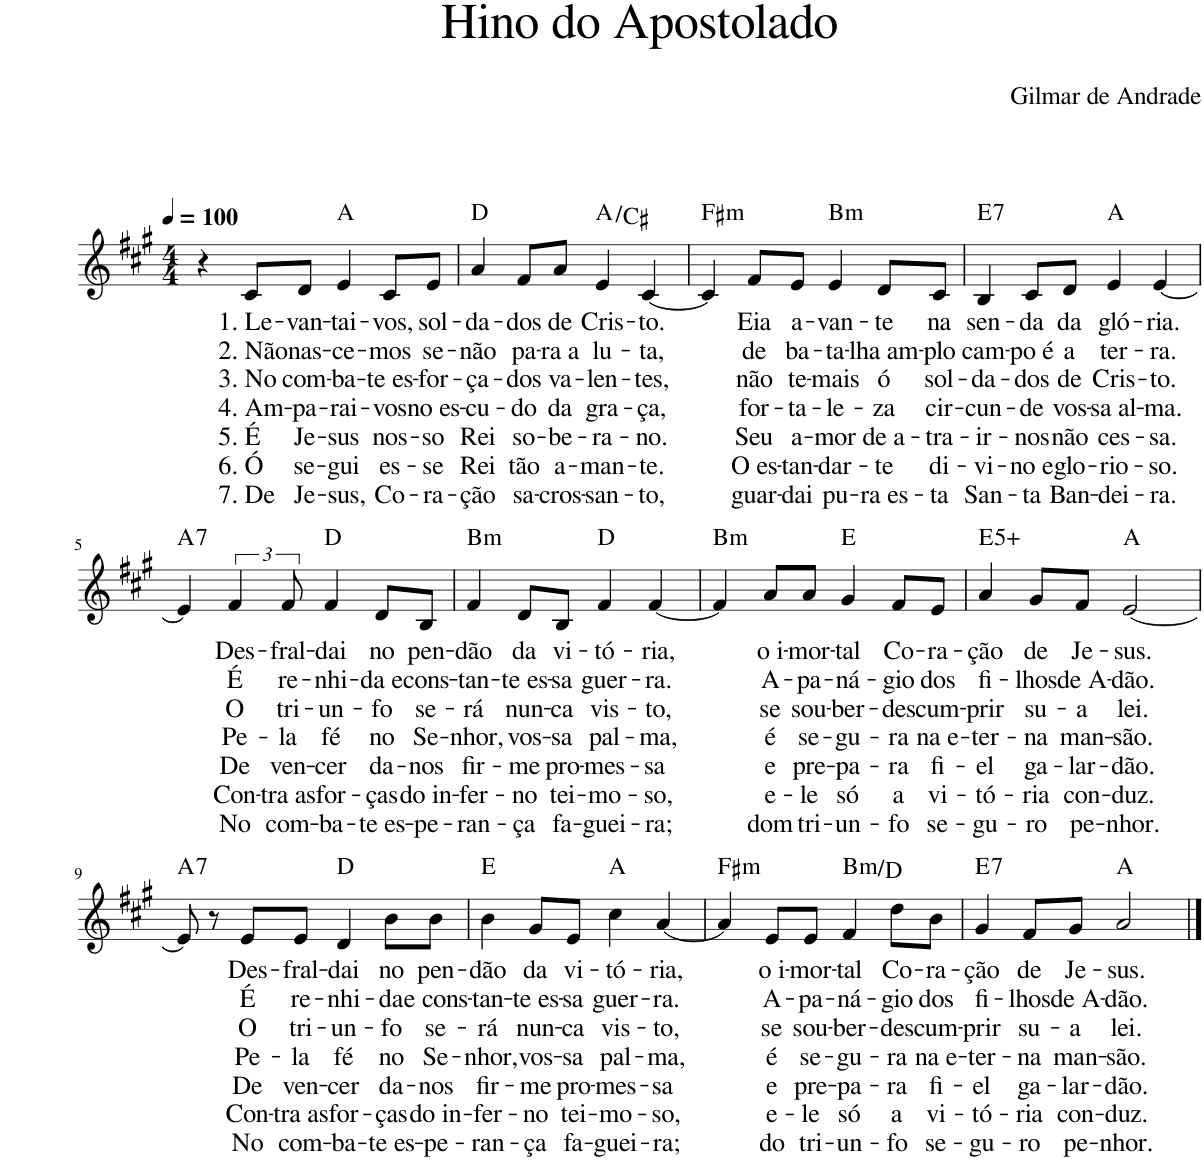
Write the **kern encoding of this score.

**kern	**text	**text	**text	**text	**text	**text	**text	**harte
*part1	*part1	*part1	*part1	*part1	*part1	*part1	*part1	*part1
*staff1	*staff1	*staff1	*staff1	*staff1	*staff1	*staff1	*staff1	*
*I"Voz	*	*	*	*	*	*	*	*
*I'Vo.	*	*	*	*	*	*	*	*
*clefG2	*	*	*	*	*	*	*	*
*k[f#c#g#]	*	*	*	*	*	*	*	*
*M4/4	*	*	*	*	*	*	*	*
*MM100	*	*	*	*	*	*	*	*
=1	=1	=1	=1	=1	=1	=1	=1	=1
4r	.	.	.	.	.	.	.	.
!	!LO:LY:b	!LO:LY:b	!LO:LY:b	!LO:LY:b	!LO:LY:b	!LO:LY:b	!LO:LY:b	!
8c#/L	1. Le-	2. Não	3. No	4. Am-	5. É	6. Ó	7. De	.
!	!LO:LY:b	!LO:LY:b	!LO:LY:b	!LO:LY:b	!LO:LY:b	!LO:LY:b	!LO:LY:b	!
8d/J	-van-	nas-	com-	-pa-	Je-	se-	Je-	.
!	!LO:LY:b	!LO:LY:b	!LO:LY:b	!LO:LY:b	!LO:LY:b	!LO:LY:b	!LO:LY:b	!
4e/	-tai-	-ce-	-ba-	-rai-	-sus	-gui	-sus,	A:maj
!	!LO:LY:b	!LO:LY:b	!LO:LY:b	!LO:LY:b	!LO:LY:b	!LO:LY:b	!LO:LY:b	!
8c#/L	-vos,	-mos	-te es-	-vos	nos-	es-	Co-	.
!	!LO:LY:b	!LO:LY:b	!LO:LY:b	!LO:LY:b	!LO:LY:b	!LO:LY:b	!LO:LY:b	!
8e/J	sol-	se-	-for-	no es-	-so	-se	-ra-	.
=2	=2	=2	=2	=2	=2	=2	=2	=2
!	!LO:LY:b	!LO:LY:b	!LO:LY:b	!LO:LY:b	!LO:LY:b	!LO:LY:b	!LO:LY:b	!
4a/	-da-	-não	-ça-	-cu-	Rei	Rei	-ção	D:maj
!	!LO:LY:b	!LO:LY:b	!LO:LY:b	!LO:LY:b	!LO:LY:b	!LO:LY:b	!LO:LY:b	!
8f#/L	-dos	pa-	-dos	-do	so-	tão	sa-	.
!	!LO:LY:b	!LO:LY:b	!LO:LY:b	!LO:LY:b	!LO:LY:b	!LO:LY:b	!LO:LY:b	!
8a/J	de	-ra a	va-	da	-be-	a-	-cros-	.
!	!LO:LY:b	!LO:LY:b	!LO:LY:b	!LO:LY:b	!LO:LY:b	!LO:LY:b	!LO:LY:b	!
4e/	Cris-	lu-	-len-	gra-	-ra-	-man-	-san-	A:maj/3
!	!LO:LY:b	!LO:LY:b	!LO:LY:b	!LO:LY:b	!LO:LY:b	!LO:LY:b	!LO:LY:b	!
[4c#/	-to.	-ta,	-tes,	-ça,	-no.	-te.	-to,	.
=3	=3	=3	=3	=3	=3	=3	=3	=3
!	!	!	!	!	!	!	!	!LO:H:kt=m
4c#/]	.	.	.	.	.	.	.	F#:min
!	!LO:LY:b	!LO:LY:b	!LO:LY:b	!LO:LY:b	!LO:LY:b	!LO:LY:b	!LO:LY:b	!
8f#/L	Eia	de	não	for-	Seu	O es-	guar-	.
!	!LO:LY:b	!LO:LY:b	!LO:LY:b	!LO:LY:b	!LO:LY:b	!LO:LY:b	!LO:LY:b	!
8e/J	a-	ba-	te-	-ta-	a-	-tan-	-dai	.
!	!LO:LY:b	!LO:LY:b	!LO:LY:b	!LO:LY:b	!LO:LY:b	!LO:LY:b	!LO:LY:b	!LO:H:kt=m
4e/	-van-	-ta-	-mais	-le-	-mor	-dar-	pu-	B:min
!	!LO:LY:b	!LO:LY:b	!LO:LY:b	!LO:LY:b	!LO:LY:b	!LO:LY:b	!LO:LY:b	!
8d/L	-te	-lha am-	ó	-za	de a-	-te	-ra es-	.
!	!LO:LY:b	!LO:LY:b	!LO:LY:b	!LO:LY:b	!LO:LY:b	!LO:LY:b	!LO:LY:b	!
8c#/J	na	-plo	sol-	cir-	-tra-	di-	-ta	.
=4	=4	=4	=4	=4	=4	=4	=4	=4
!	!LO:LY:b	!LO:LY:b	!LO:LY:b	!LO:LY:b	!LO:LY:b	!LO:LY:b	!LO:LY:b	!LO:H:kt=7
4B/	sen-	cam-	-da-	-cun-	-ir-	-vi-	San-	E:7
!	!LO:LY:b	!LO:LY:b	!LO:LY:b	!LO:LY:b	!LO:LY:b	!LO:LY:b	!LO:LY:b	!
8c#/L	-da	-po é	-dos	-de	-nos	-no e	-ta	.
!	!LO:LY:b	!LO:LY:b	!LO:LY:b	!LO:LY:b	!LO:LY:b	!LO:LY:b	!LO:LY:b	!
8d/J	da	a	de	vos-	não	glo-	Ban-	.
!	!LO:LY:b	!LO:LY:b	!LO:LY:b	!LO:LY:b	!LO:LY:b	!LO:LY:b	!LO:LY:b	!
4e/	gló-	ter-	Cris-	-sa al-	ces-	-rio-	-dei-	A:maj
!	!LO:LY:b	!LO:LY:b	!LO:LY:b	!LO:LY:b	!LO:LY:b	!LO:LY:b	!LO:LY:b	!
[4e/	-ria.	-ra.	-to.	-ma.	-sa.	-so.	-ra.	.
!!LO:LB:g=z
=5	=5	=5	=5	=5	=5	=5	=5	=5
!	!	!	!	!	!	!	!	!LO:H:kt=7
4e/]	.	.	.	.	.	.	.	A:7
!	!LO:LY:b	!LO:LY:b	!LO:LY:b	!LO:LY:b	!LO:LY:b	!LO:LY:b	!LO:LY:b	!
6f#/	Des-	É	O	Pe-	De	Con-	No	.
!	!LO:LY:b	!LO:LY:b	!LO:LY:b	!LO:LY:b	!LO:LY:b	!LO:LY:b	!LO:LY:b	!
12f#/	-fral-	re-	tri-	-la	ven-	-tra as	com-	.
!	!LO:LY:b	!LO:LY:b	!LO:LY:b	!LO:LY:b	!LO:LY:b	!LO:LY:b	!LO:LY:b	!
4f#/	-dai	-nhi-	-un-	fé	-cer	for-	-ba-	D:maj
!	!LO:LY:b	!LO:LY:b	!LO:LY:b	!LO:LY:b	!LO:LY:b	!LO:LY:b	!LO:LY:b	!
8d/L	no	-da e	-fo	no	da-	-ças	-te es-	.
!	!LO:LY:b	!LO:LY:b	!LO:LY:b	!LO:LY:b	!LO:LY:b	!LO:LY:b	!LO:LY:b	!
8B/J	pen-	cons-	se-	Se-	-nos	do in-	-pe-	.
=6	=6	=6	=6	=6	=6	=6	=6	=6
!	!LO:LY:b	!LO:LY:b	!LO:LY:b	!LO:LY:b	!LO:LY:b	!LO:LY:b	!LO:LY:b	!LO:H:kt=m
4f#/	-dão	-tan-	-rá	-nhor,	fir-	-fer-	-ran-	B:min
!	!LO:LY:b	!LO:LY:b	!LO:LY:b	!LO:LY:b	!LO:LY:b	!LO:LY:b	!LO:LY:b	!
8d/L	da	-te es-	nun-	vos-	-me	-no	-ça	.
!	!LO:LY:b	!LO:LY:b	!LO:LY:b	!LO:LY:b	!LO:LY:b	!LO:LY:b	!LO:LY:b	!
8B/J	vi-	-sa	-ca	-sa	pro-	tei-	fa-	.
!	!LO:LY:b	!LO:LY:b	!LO:LY:b	!LO:LY:b	!LO:LY:b	!LO:LY:b	!LO:LY:b	!
4f#/	-tó-	guer-	vis-	pal-	-mes-	-mo-	-guei-	D:maj
!	!LO:LY:b	!LO:LY:b	!LO:LY:b	!LO:LY:b	!LO:LY:b	!LO:LY:b	!LO:LY:b	!
[4f#/	-ria,	-ra.	-to,	-ma,	-sa	-so,	-ra;	.
=7	=7	=7	=7	=7	=7	=7	=7	=7
!	!	!	!	!	!	!	!	!LO:H:kt=m
4f#/]	.	.	.	.	.	.	.	B:min
!	!LO:LY:b	!LO:LY:b	!LO:LY:b	!LO:LY:b	!LO:LY:b	!LO:LY:b	!LO:LY:b	!
8a/L	o i-	A-	se	é	e	e-	dom	.
!	!LO:LY:b	!LO:LY:b	!LO:LY:b	!LO:LY:b	!LO:LY:b	!LO:LY:b	!LO:LY:b	!
8a/J	-mor-	-pa-	sou-	se-	pre-	-le	tri-	.
!	!LO:LY:b	!LO:LY:b	!LO:LY:b	!LO:LY:b	!LO:LY:b	!LO:LY:b	!LO:LY:b	!
4g#/	-tal	-ná-	-ber-	-gu-	-pa-	só	-un-	E:maj
!	!LO:LY:b	!LO:LY:b	!LO:LY:b	!LO:LY:b	!LO:LY:b	!LO:LY:b	!LO:LY:b	!
8f#/L	Co-	-gio	-des	-ra	-ra	a	-fo	.
!	!LO:LY:b	!LO:LY:b	!LO:LY:b	!LO:LY:b	!LO:LY:b	!LO:LY:b	!LO:LY:b	!
8e/J	-ra-	dos	cum-	na e-	fi-	vi-	se-	.
=8	=8	=8	=8	=8	=8	=8	=8	=8
!	!LO:LY:b	!LO:LY:b	!LO:LY:b	!LO:LY:b	!LO:LY:b	!LO:LY:b	!LO:LY:b	!LO:H:kt=5
4a/	-ção	fi-	-prir	-ter-	-el	-tó-	-gu-	E:(1,#5)
!	!LO:LY:b	!LO:LY:b	!LO:LY:b	!LO:LY:b	!LO:LY:b	!LO:LY:b	!LO:LY:b	!
8g#/L	de	-lhos	su-	-na	ga-	-ria	-ro	.
!	!LO:LY:b	!LO:LY:b	!LO:LY:b	!LO:LY:b	!LO:LY:b	!LO:LY:b	!LO:LY:b	!
8f#/J	Je-	de A-	-a	man-	-lar-	con-	pe-	.
!	!LO:LY:b	!LO:LY:b	!LO:LY:b	!LO:LY:b	!LO:LY:b	!LO:LY:b	!LO:LY:b	!
[2e/	-sus.	-dão.	lei.	-são.	-dão.	-duz.	-nhor.	A:maj
!!LO:LB:g=z
=9	=9	=9	=9	=9	=9	=9	=9	=9
!	!	!	!	!	!	!	!	!LO:H:kt=7
8e/]	.	.	.	.	.	.	.	A:7
8r	.	.	.	.	.	.	.	.
!	!LO:LY:b	!LO:LY:b	!LO:LY:b	!LO:LY:b	!LO:LY:b	!LO:LY:b	!LO:LY:b	!
8e/L	Des-	É	O	Pe-	De	Con-	No	.
!	!LO:LY:b	!LO:LY:b	!LO:LY:b	!LO:LY:b	!LO:LY:b	!LO:LY:b	!LO:LY:b	!
8e/J	-fral-	re-	tri-	-la	ven-	-tra as	com-	.
!	!LO:LY:b	!LO:LY:b	!LO:LY:b	!LO:LY:b	!LO:LY:b	!LO:LY:b	!LO:LY:b	!
4d/	-dai	-nhi-	-un-	fé	-cer	for-	-ba-	D:maj
!	!LO:LY:b	!LO:LY:b	!LO:LY:b	!LO:LY:b	!LO:LY:b	!LO:LY:b	!LO:LY:b	!
8b\L	no	-da	-fo	no	da-	-ças	-te es-	.
!	!LO:LY:b	!LO:LY:b	!LO:LY:b	!LO:LY:b	!LO:LY:b	!LO:LY:b	!LO:LY:b	!
8b\J	pen-	e cons-	se-	Se-	-nos	do in-	-pe-	.
=10	=10	=10	=10	=10	=10	=10	=10	=10
!	!LO:LY:b	!LO:LY:b	!LO:LY:b	!LO:LY:b	!LO:LY:b	!LO:LY:b	!LO:LY:b	!
4b\	-dão	-tan-	-rá	-nhor,	fir-	-fer-	-ran-	E:maj
!	!LO:LY:b	!LO:LY:b	!LO:LY:b	!LO:LY:b	!LO:LY:b	!LO:LY:b	!LO:LY:b	!
8g#/L	da	-te es-	nun-	vos-	-me	-no	-ça	.
!	!LO:LY:b	!LO:LY:b	!LO:LY:b	!LO:LY:b	!LO:LY:b	!LO:LY:b	!LO:LY:b	!
8e/J	vi-	-sa	-ca	-sa	pro-	tei-	fa-	.
!	!LO:LY:b	!LO:LY:b	!LO:LY:b	!LO:LY:b	!LO:LY:b	!LO:LY:b	!LO:LY:b	!
4cc#\	-tó-	guer-	vis-	pal-	-mes-	-mo-	-guei-	A:maj
!	!LO:LY:b	!LO:LY:b	!LO:LY:b	!LO:LY:b	!LO:LY:b	!LO:LY:b	!LO:LY:b	!
[4a/	-ria,	-ra.	-to,	-ma,	-sa	-so,	-ra;	.
=11	=11	=11	=11	=11	=11	=11	=11	=11
!	!	!	!	!	!	!	!	!LO:H:kt=m
4a/]	.	.	.	.	.	.	.	F#:min
!	!LO:LY:b	!LO:LY:b	!LO:LY:b	!LO:LY:b	!LO:LY:b	!LO:LY:b	!LO:LY:b	!
8e/L	o i-	A-	se	é	e	e-	do	.
!	!LO:LY:b	!LO:LY:b	!LO:LY:b	!LO:LY:b	!LO:LY:b	!LO:LY:b	!LO:LY:b	!
8e/J	-mor-	-pa-	sou-	se-	pre-	-le	tri-	.
!	!LO:LY:b	!LO:LY:b	!LO:LY:b	!LO:LY:b	!LO:LY:b	!LO:LY:b	!LO:LY:b	!LO:H:kt=m
4f#/	-tal	-ná-	-ber-	-gu-	-pa-	só	-un-	B:min/b3
!	!LO:LY:b	!LO:LY:b	!LO:LY:b	!LO:LY:b	!LO:LY:b	!LO:LY:b	!LO:LY:b	!
8dd\L	Co-	-gio	-des	-ra	-ra	a	-fo	.
!	!LO:LY:b	!LO:LY:b	!LO:LY:b	!LO:LY:b	!LO:LY:b	!LO:LY:b	!LO:LY:b	!
8b\J	-ra-	dos	cum-	na e-	fi-	vi-	se-	.
=12	=12	=12	=12	=12	=12	=12	=12	=12
!	!LO:LY:b	!LO:LY:b	!LO:LY:b	!LO:LY:b	!LO:LY:b	!LO:LY:b	!LO:LY:b	!LO:H:kt=7
4g#/	-ção	fi-	-prir	-ter-	-el	-tó-	-gu-	E:7
!	!LO:LY:b	!LO:LY:b	!LO:LY:b	!LO:LY:b	!LO:LY:b	!LO:LY:b	!LO:LY:b	!
8f#/L	de	-lhos	su-	-na	ga-	-ria	-ro	.
!	!LO:LY:b	!LO:LY:b	!LO:LY:b	!LO:LY:b	!LO:LY:b	!LO:LY:b	!LO:LY:b	!
8g#/J	Je-	de A-	-a	man-	-lar-	con-	pe-	.
!	!LO:LY:b	!LO:LY:b	!LO:LY:b	!LO:LY:b	!LO:LY:b	!LO:LY:b	!LO:LY:b	!
2a/	-sus.	-dão.	lei.	-são.	-dão.	-duz.	-nhor.	A:maj
==	==	==	==	==	==	==	==	==
*-	*-	*-	*-	*-	*-	*-	*-	*-
